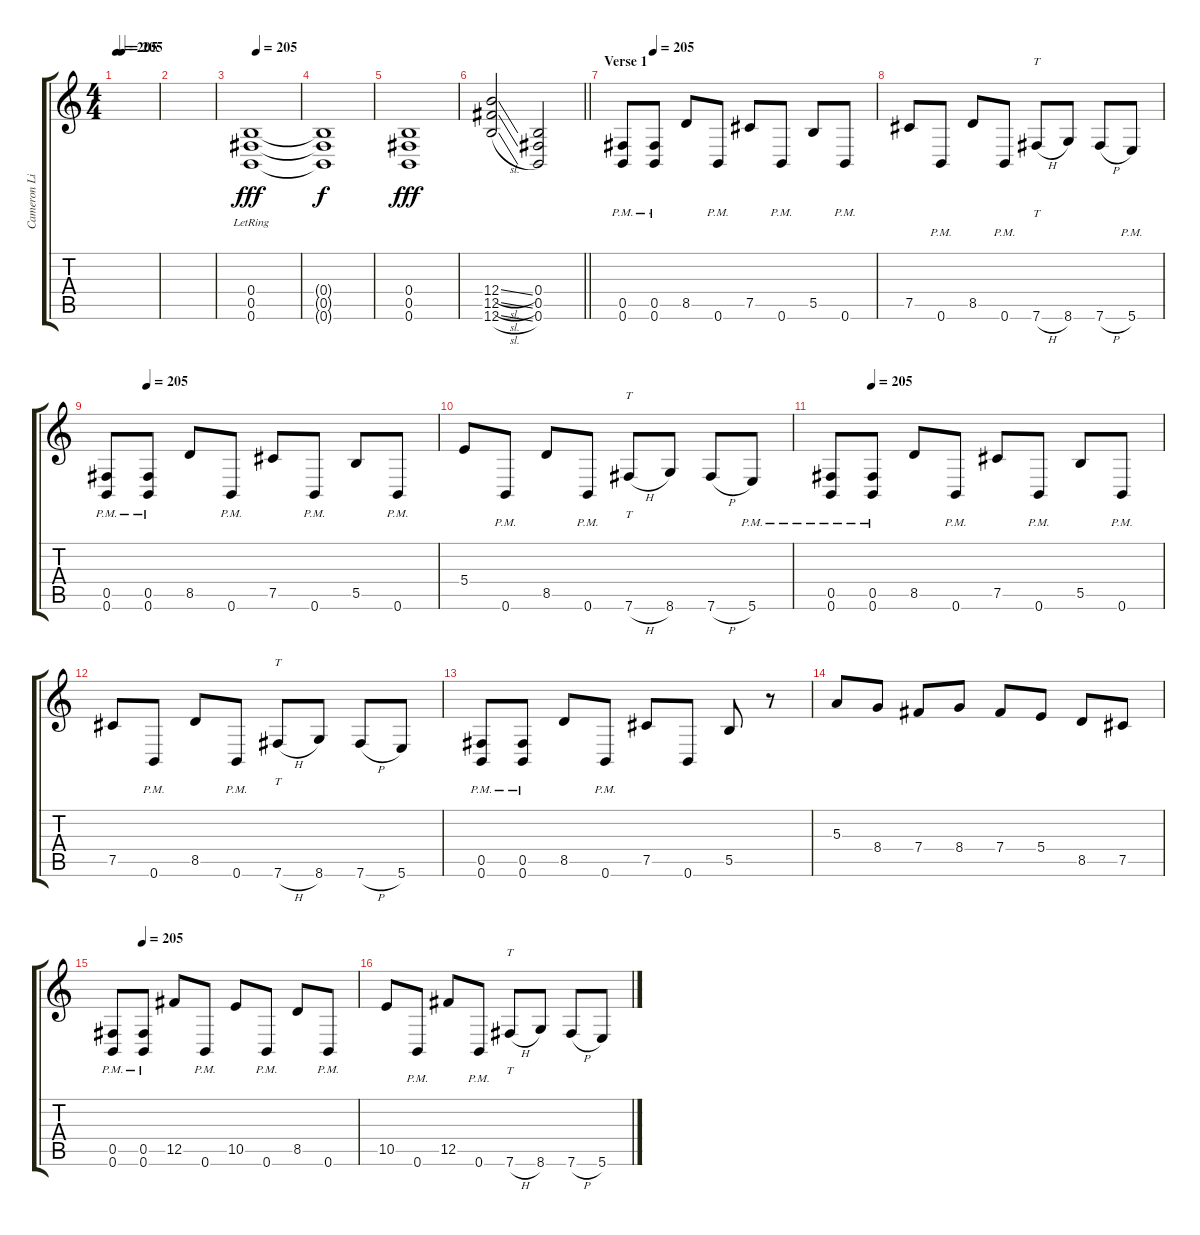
\track ("Cameron Liddell" "Cameron Li") {instrument distortionguitar}
\staff {score tabs}
\tuning (Db4 Ab3 E3 B2 Gb2 B1) {hide}
\ts (4 4)
\tempo 205
\tempo (205 0.125)
\clef g2
\ks c
|
|
\tempo (205 0.125)
(0.4{lr} 0.5{lr} 0.6{lr}).1{dy fff} |
(0.4{t} 0.5{t} 0.6{t}).1{dy f} |
(0.4 0.5 0.6).1{dy fff} |
\barLineRight lightlight
(12.4{sl} 12.5{sl} 12.6{sl}).2 (0.4 0.5 0.6).2 |
\section ("" "Verse 1")
\tempo (205 0.125)
(0.5{pm} 0.6{pm}).8 (0.5{pm} 0.6{pm}).8 8.5.8 0.6{pm}.8 7.5.8 0.6{pm}.8 5.5.8 0.6{pm}.8 |
7.5.8 0.6{pm}.8 8.5.8 0.6{pm}.8 7.6{h}.8{tt} 8.6.8 7.6{h}.8 5.6{pm}.8 |
\tempo (205 0.125)
(0.5{pm} 0.6{pm}).8 (0.5{pm} 0.6{pm}).8 8.5.8 0.6{pm}.8 7.5.8 0.6{pm}.8 5.5.8 0.6{pm}.8 |
5.4.8 0.6{pm}.8 8.5.8 0.6{pm}.8 7.6{h}.8{tt} 8.6.8 7.6{h}.8 5.6{pm}.8 |
\tempo (205 0.125)
(0.5{pm} 0.6{pm}).8 (0.5{pm} 0.6{pm}).8 8.5.8 0.6{pm}.8 7.5.8 0.6{pm}.8 5.5.8 0.6{pm}.8 |
7.5.8 0.6{pm}.8 8.5.8 0.6{pm}.8 7.6{h}.8{tt} 8.6.8 7.6{h}.8 5.6.8 |
(0.5{pm} 0.6{pm}).8 (0.5{pm} 0.6{pm}).8 8.5.8 0.6{pm}.8 7.5.8 0.6.8 5.5.8 r.8 |
5.3.8 8.4.8 7.4.8 8.4.8 7.4.8 5.4.8 8.5.8 7.5.8 |
\tempo (205 0.125)
(0.5{pm} 0.6{pm}).8 (0.5{pm} 0.6{pm}).8 12.5.8 0.6{pm}.8 10.5.8 0.6{pm}.8 8.5.8 0.6{pm}.8 |
10.5.8 0.6{pm}.8 12.5.8 0.6{pm}.8 7.6{h}.8{tt} 8.6.8 7.6{h}.8 5.6.8
